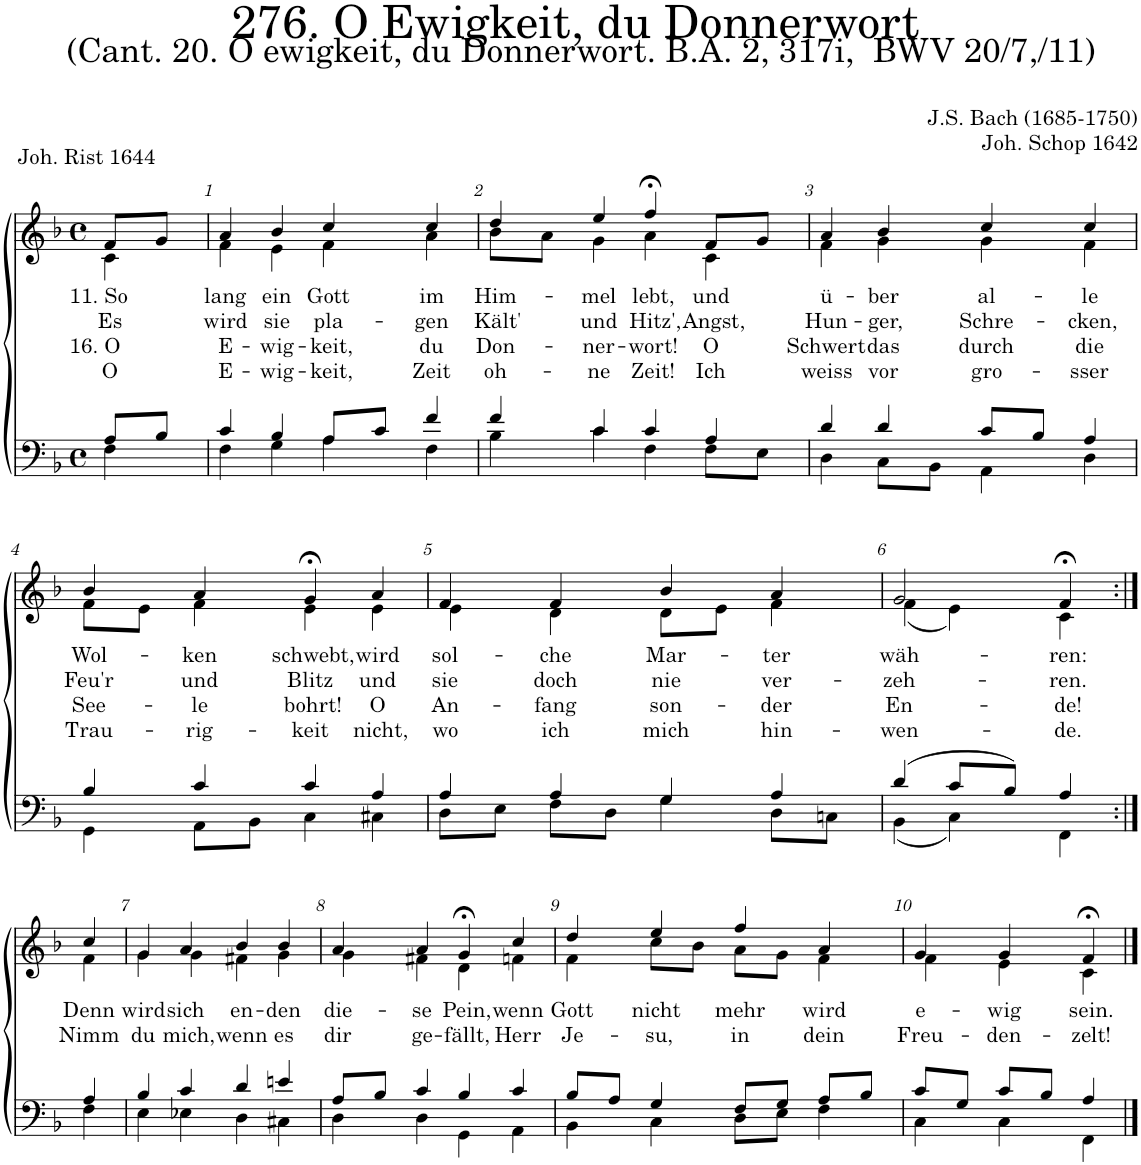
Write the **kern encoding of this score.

**kern	**kern	**text	**text	**text	**text
*part2	*part1	*part1	*part1	*part1	*part1
*staff2	*staff1	*staff1	*staff1	*staff1	*staff1
*I"Tenor/Bass	*I"Soprano/Alto	*	*	*	*
*clefF4	*clefG2	*	*	*	*
*k[b-]	*k[b-]	*	*	*	*
*M4/4	*M4/4	*	*	*	*
*met(c)	*met(c)	*	*	*	*
=	=	=	=	=	=
*^	*	*	*	*	*
!	!	!	!LO:LY:b	!LO:LY:b	!LO:LY:b	!LO:LY:b
*	*	*^	*	*	*	*
8A/L	4F\	8f/L	4c\	11. So	Es	16. O	O
8B-/J	.	8g/J	.	.	.	.	.
=1	=1	=1	=1	=1	=1	=1	=1
!	!	!	!	!LO:LY:b	!LO:LY:b	!LO:LY:b	!LO:LY:b
4c/	4F\	4a/	4f\	lang	wird	E-	E-
!	!	!	!	!LO:LY:b	!LO:LY:b	!LO:LY:b	!LO:LY:b
4B-/	4G\	4b-/	4e\	ein	sie	-wig-	-wig-
!	!	!	!	!LO:LY:b	!LO:LY:b	!LO:LY:b	!LO:LY:b
8A/L	4A\	4cc/	4f\	Gott	pla-	-keit,	-keit,
8c/J	.	.	.	.	.	.	.
!	!	!	!	!LO:LY:b	!LO:LY:b	!LO:LY:b	!LO:LY:b
4f/	4F\	4cc/	4a\	im	-gen	du	Zeit
=2	=2	=2	=2	=2	=2	=2	=2
!	!	!	!	!LO:LY:b	!LO:LY:b	!LO:LY:b	!LO:LY:b
4f/	4B-\	4dd/	8b-\L	Him-	Kält'	Don-	oh-
.	.	.	8a\J	.	.	.	.
!	!	!	!	!LO:LY:b	!LO:LY:b	!LO:LY:b	!LO:LY:b
4c/	4c\	4ee/	4g\	-mel	und	-ner-	-ne
!	!	!	!	!LO:LY:b	!LO:LY:b	!LO:LY:b	!LO:LY:b
4c/	4F\	4ff;<,/	4a\	lebt,	Hitz',	-wort!	Zeit!
!	!	!	!	!LO:LY:b	!LO:LY:b	!LO:LY:b	!LO:LY:b
4A/	8F\L	8f/L	4c\	und	Angst,	O	Ich
.	8E\J	8g/J	.	.	.	.	.
=3	=3	=3	=3	=3	=3	=3	=3
!	!	!	!	!LO:LY:b	!LO:LY:b	!LO:LY:b	!LO:LY:b
4d/	4D\	4a/	4f\	ü-	Hun-	Schwert	weiss
!	!	!	!	!LO:LY:b	!LO:LY:b	!LO:LY:b	!LO:LY:b
4d/	8C\L	4b-/	4g\	-ber	-ger,	das	vor
.	8BB-\J	.	.	.	.	.	.
!	!	!	!	!LO:LY:b	!LO:LY:b	!LO:LY:b	!LO:LY:b
8c/L	4AA\	4cc/	4g\	al-	Schre-	durch	gro-
8B-/J	.	.	.	.	.	.	.
!	!	!	!	!LO:LY:b	!LO:LY:b	!LO:LY:b	!LO:LY:b
4A/	4D\	4cc/	4f\	-le	-cken,	die	-sser
!!LO:LB:g=z	!!
=4	=4	=4	=4	=4	=4	=4	=4
!	!	!	!	!LO:LY:b	!LO:LY:b	!LO:LY:b	!LO:LY:b
4B-/	4GG\	4b-/	8f\L	Wol-	Feu'r	See-	Trau-
.	.	.	8e\J	.	.	.	.
!	!	!	!	!LO:LY:b	!LO:LY:b	!LO:LY:b	!LO:LY:b
4c/	8AA\L	4a/	4f\	-ken	und	-le	-rig-
.	8BB-\J	.	.	.	.	.	.
!	!	!	!	!LO:LY:b	!LO:LY:b	!LO:LY:b	!LO:LY:b
4c/	4C\	4g;<,/	4e\	schwebt,	Blitz	bohrt!	-keit
!	!	!	!	!LO:LY:b	!LO:LY:b	!LO:LY:b	!LO:LY:b
4A/	4C#X\	4a/	4e\	wird	und	O	nicht,
=5	=5	=5	=5	=5	=5	=5	=5
!	!	!	!	!LO:LY:b	!LO:LY:b	!LO:LY:b	!LO:LY:b
4A/	8D\L	4f/	4e\	sol-	sie	An-	wo
.	8E\J	.	.	.	.	.	.
!	!	!	!	!LO:LY:b	!LO:LY:b	!LO:LY:b	!LO:LY:b
4A/	8F\L	4f/	4d\	-che	doch	-fang	ich
.	8D\J	.	.	.	.	.	.
!	!	!	!	!LO:LY:b	!LO:LY:b	!LO:LY:b	!LO:LY:b
4G/	4G\	4b-/	8d\L	Mar-	nie	son-	mich
.	.	.	8e\J	.	.	.	.
!	!	!	!	!LO:LY:b	!LO:LY:b	!LO:LY:b	!LO:LY:b
4A/	8D\L	4a/	4f\	-ter	ver-	-der	hin-
.	8Cn\J	.	.	.	.	.	.
=6	=6	=6	=6	=6	=6	=6	=6
!	!	!	!	!LO:LY:b	!LO:LY:b	!LO:LY:b	!LO:LY:b
(4d/	(4BB-\	2g/	(4f\	wäh-	-zeh-	En-	-wen-
8c/L	4C\)	.	4e\)	.	.	.	.
8B-/J)	.	.	.	.	.	.	.
!	!	!	!	!LO:LY:b	!LO:LY:b	!LO:LY:b	!LO:LY:b
4A/	4FF\	4f;<,/	4c\	-ren:	-ren.	-de!	-de.
!!LO:LB:g=z	!!
=6X1:|!	=6X1:|!	=6X1:|!	=6X1:|!	=6X1:|!	=6X1:|!	=6X1:|!	=6X1:|!
!	!	!	!	!LO:LY:b	!LO:LY:b	!	!
4A/	4F\	4cc/	4f\	Denn	Nimm	.	.
=7	=7	=7	=7	=7	=7	=7	=7
!	!	!	!	!LO:LY:b	!LO:LY:b	!	!
4B-/	4E\	4g/	4g\	wird	du	.	.
!	!	!	!	!LO:LY:b	!LO:LY:b	!	!
4c/	4E-X\	4a/	4g\	sich	mich,	.	.
!	!	!	!	!LO:LY:b	!LO:LY:b	!	!
4d/	4D\	4b-/	4f#X\	en-	wenn	.	.
!	!	!	!	!LO:LY:b	!LO:LY:b	!	!
4en/	4C#X\	4b-/	4g\	-den	es	.	.
=8	=8	=8	=8	=8	=8	=8	=8
!	!	!	!	!LO:LY:b	!LO:LY:b	!	!
8A/L	4D\	4a/	4g\	die-	dir	.	.
8B-/J	.	.	.	.	.	.	.
!	!	!	!	!LO:LY:b	!LO:LY:b	!	!
4c/	4D\	4a/	4f#X\	-se	ge-	.	.
!	!	!	!	!LO:LY:b	!LO:LY:b	!	!
4B-/	4GG\	4g;<,/	4d\	Pein,	-fällt,	.	.
!	!	!	!	!LO:LY:b	!LO:LY:b	!	!
4c/	4AA\	4cc/	4fn\	wenn	Herr	.	.
=9	=9	=9	=9	=9	=9	=9	=9
!	!	!	!	!LO:LY:b	!LO:LY:b	!	!
8B-/L	4BB-\	4dd/	4f\	Gott	Je-	.	.
8A/J	.	.	.	.	.	.	.
!	!	!	!	!LO:LY:b	!LO:LY:b	!	!
4G/	4C\	4ee/	8cc\L	nicht	-su,	.	.
.	.	.	8b-\J	.	.	.	.
!	!	!	!	!LO:LY:b	!LO:LY:b	!	!
8F/L	8D\L	4ff/	8a\L	mehr	in	.	.
8G/J	8E\J	.	8g\J	.	.	.	.
!	!	!	!	!LO:LY:b	!LO:LY:b	!	!
8A/L	4F\	4a/	4f\	wird	dein	.	.
8B-/J	.	.	.	.	.	.	.
=10	=10	=10	=10	=10	=10	=10	=10
!	!	!	!	!LO:LY:b	!LO:LY:b	!	!
8c/L	4C\	4g/	4f\	e-	Freu-	.	.
8G/J	.	.	.	.	.	.	.
!	!	!	!	!LO:LY:b	!LO:LY:b	!	!
8c/L	4C\	4g/	4e\	-wig	-den-	.	.
8B-/J	.	.	.	.	.	.	.
!	!	!	!	!LO:LY:b	!LO:LY:b	!	!
4A/	4FF\	4f;</	4c\	sein.	-zelt!	.	.
*v	*v	*	*	*	*	*	*
*	*v	*v	*	*	*	*
==	==	==	==	==	==
*-	*-	*-	*-	*-	*-
